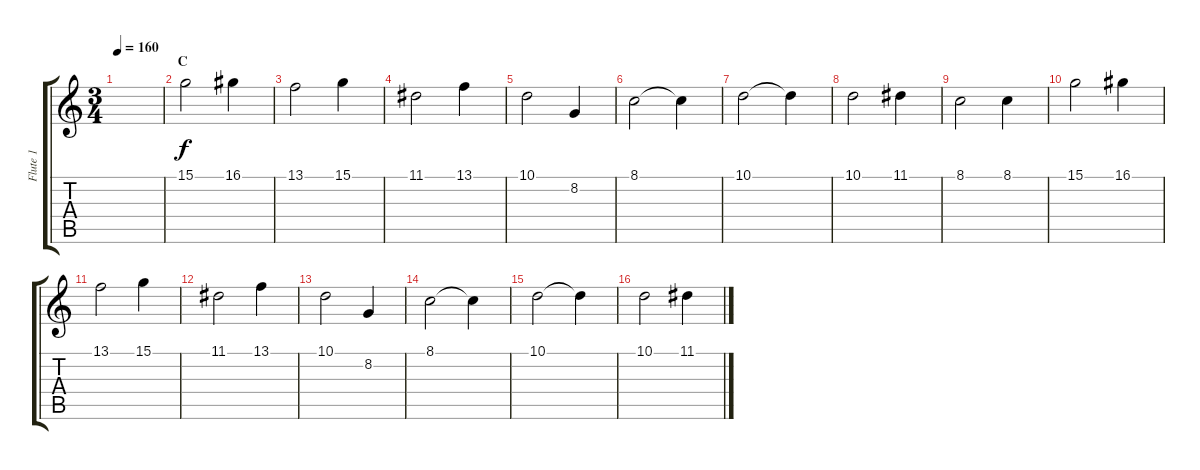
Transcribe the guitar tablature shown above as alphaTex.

\track ("Flute 1" "Flute 1") {instrument piccolo}
\staff {score tabs}
\tuning (E4 B3 G3 D3 A2 E2) {hide}
\ts (3 4)
\tempo 160
\clef g2
\ks c
|
\section ("" "C")
15.1.2 16.1.4 |
13.1.2 15.1.4 |
11.1.2 13.1.4 |
10.1.2 8.2.4 |
8.1.2 8.1{t}.4 |
10.1.2 10.1{t}.4 |
10.1.2 11.1.4 |
8.1.2 8.1.4 |
15.1.2 16.1.4 |
13.1.2 15.1.4 |
11.1.2 13.1.4 |
10.1.2 8.2.4 |
8.1.2 8.1{t}.4 |
10.1.2 10.1{t}.4 |
10.1.2 11.1.4
